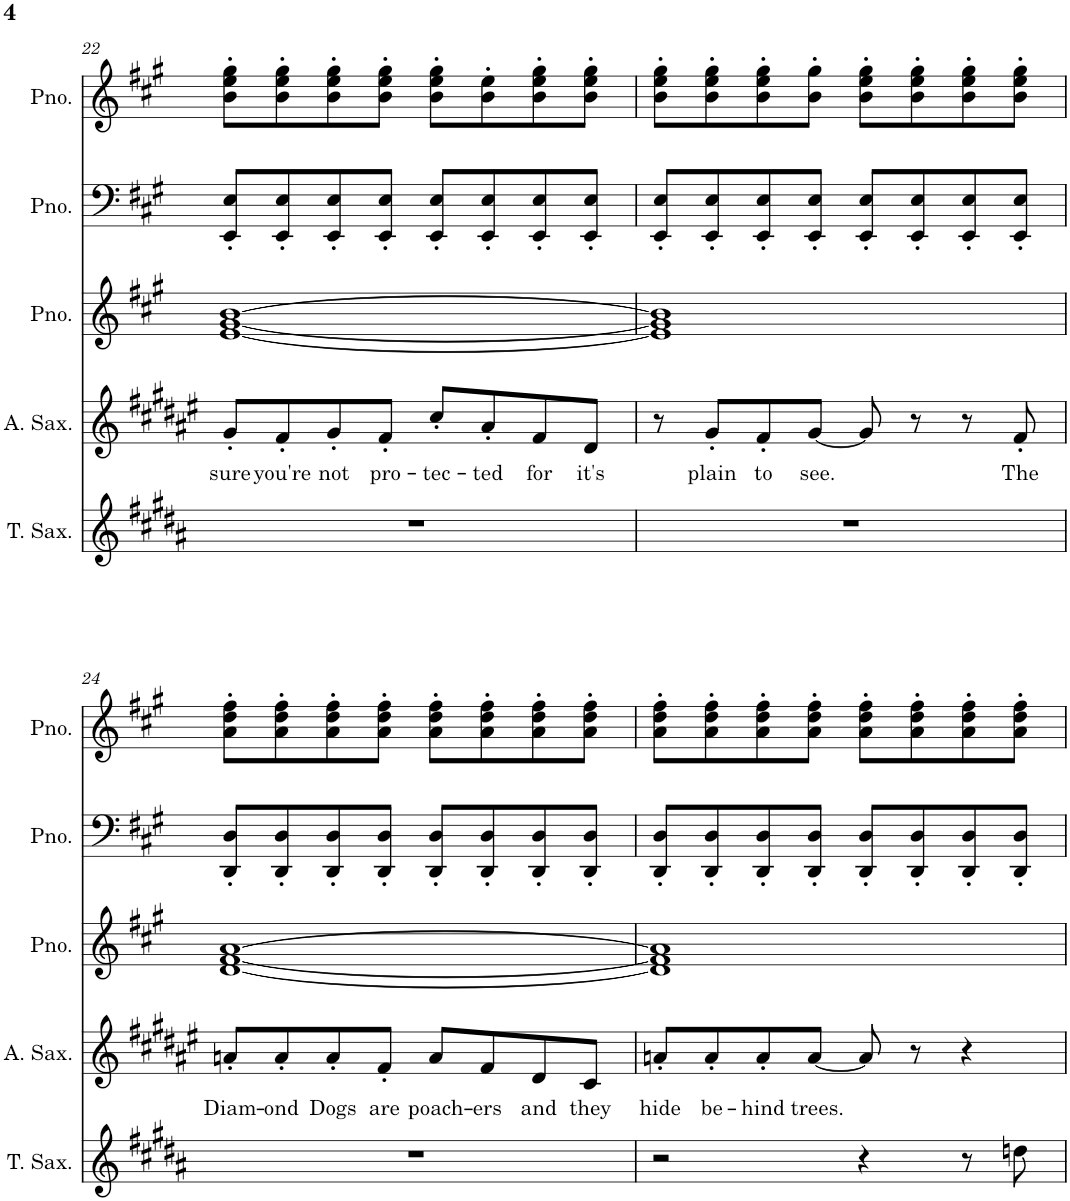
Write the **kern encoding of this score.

**kern	**kern	**text	**kern	**kern	**kern
*part5	*part4	*part4	*part3	*part2	*part1
*staff5	*staff4	*staff4	*staff3	*staff2	*staff1
*I"Tenor Saxophone	*I"Alto Saxophone	*	*I"Piano	*I"Piano, Diamond Dogs	*I"Piano
*I'T. Sax.	*I'A. Sax.	*	*I'Pno.	*I'Pno.	*I'Pno.
!!LO:PB:g=z
*clefG2	*clefG2	*	*clefG2	*clefF4	*clefG2
*Trd8c14	*Trd5c9	*	*	*	*
*k[f#c#g#d#a#]	*k[f#c#g#d#a#e#]	*	*k[f#c#g#]	*k[f#c#g#]	*k[f#c#g#]
*M4/4	*M4/4	*	*M4/4	*M4/4	*M4/4
=22	=22	=22	=22	=22	=22
!	!	!LO:LY:b	!	!	!
1r	8g#'/L	sure	[1e [1g# [1b	8EE/' 8E/'L	8b\' 8ee\' 8gg#\'L
!	!	!LO:LY:b	!	!	!
.	8f#'/	you're	.	8EE/' 8E/'	8b\' 8ee\' 8gg#\'
!	!	!LO:LY:b	!	!	!
.	8g#'/	not	.	8EE/' 8E/'	8b\' 8ee\' 8gg#\'
!	!	!LO:LY:b	!	!	!
.	8f#'/J	pro-	.	8EE/' 8E/'J	8b\' 8ee\' 8gg#\'J
!	!	!LO:LY:b	!	!	!
.	8cc#'/L	-tec-	.	8EE/' 8E/'L	8b\' 8ee\' 8gg#\'L
!	!	!LO:LY:b	!	!	!
.	8a#'/	-ted	.	8EE/' 8E/'	8b\' 8ee\'
!	!	!LO:LY:b	!	!	!
.	8f#/	for	.	8EE/' 8E/'	8b\' 8ee\' 8gg#\'
!	!	!LO:LY:b	!	!	!
.	8d#/J	it's	.	8EE/' 8E/'J	8b\' 8ee\' 8gg#\'J
=23	=23	=23	=23	=23	=23
1r	8r	.	1e] 1g#] 1b]	8EE/' 8E/'L	8b\' 8ee\' 8gg#\'L
!	!	!LO:LY:b	!	!	!
.	8g#'/L	plain	.	8EE/' 8E/'	8b\' 8ee\' 8gg#\'
!	!	!LO:LY:b	!	!	!
.	8f#'/	to	.	8EE/' 8E/'	8b\' 8ee\' 8gg#\'
!	!	!LO:LY:b	!	!	!
.	[8g#/J	see.	.	8EE/' 8E/'J	8b\' 8gg#\'J
.	8g#/]	.	.	8EE/' 8E/'L	8b\' 8ee\' 8gg#\'L
.	8r	.	.	8EE/' 8E/'	8b\' 8ee\' 8gg#\'
.	8r	.	.	8EE/' 8E/'	8b\' 8ee\' 8gg#\'
!	!	!LO:LY:b	!	!	!
.	8f#'/	The	.	8EE/' 8E/'J	8b\' 8ee\' 8gg#\'J
!!LO:LB:g=z
=24	=24	=24	=24	=24	=24
!	!	!LO:LY:b	!	!	!
1r	8an'/L	Diam-	[1d [1f# [1a	8DD/' 8D/'L	8a\' 8dd\' 8ff#\'L
!	!	!LO:LY:b	!	!	!
.	8a'/	-ond	.	8DD/' 8D/'	8a\' 8dd\' 8ff#\'
!	!	!LO:LY:b	!	!	!
.	8a'/	Dogs	.	8DD/' 8D/'	8a\' 8dd\' 8ff#\'
!	!	!LO:LY:b	!	!	!
.	8f#'/J	are	.	8DD/' 8D/'J	8a\' 8dd\' 8ff#\'J
!	!	!LO:LY:b	!	!	!
.	8a/L	poach-	.	8DD/' 8D/'L	8a\' 8dd\' 8ff#\'L
!	!	!LO:LY:b	!	!	!
.	8f#/	-ers	.	8DD/' 8D/'	8a\' 8dd\' 8ff#\'
!	!	!LO:LY:b	!	!	!
.	8d#/	and	.	8DD/' 8D/'	8a\' 8dd\' 8ff#\'
!	!	!LO:LY:b	!	!	!
.	8c#/J	they	.	8DD/' 8D/'J	8a\' 8dd\' 8ff#\'J
=25	=25	=25	=25	=25	=25
!	!	!LO:LY:b	!	!	!
2r	8an'/L	hide	1d] 1f#] 1a]	8DD/' 8D/'L	8a\' 8dd\' 8ff#\'L
!	!	!LO:LY:b	!	!	!
.	8a'/	be-	.	8DD/' 8D/'	8a\' 8dd\' 8ff#\'
!	!	!LO:LY:b	!	!	!
.	8a'/	-hind	.	8DD/' 8D/'	8a\' 8dd\' 8ff#\'
!	!	!LO:LY:b	!	!	!
.	[8a/J	trees.	.	8DD/' 8D/'J	8a\' 8dd\' 8ff#\'J
4r	8a/]	.	.	8DD/' 8D/'L	8a\' 8dd\' 8ff#\'L
.	8r	.	.	8DD/' 8D/'	8a\' 8dd\' 8ff#\'
8r	4r	.	.	8DD/' 8D/'	8a\' 8dd\' 8ff#\'
8ddn\	.	.	.	8DD/' 8D/'J	8a\' 8dd\' 8ff#\'J
=	=	=	=	=	=
*-	*-	*-	*-	*-	*-
